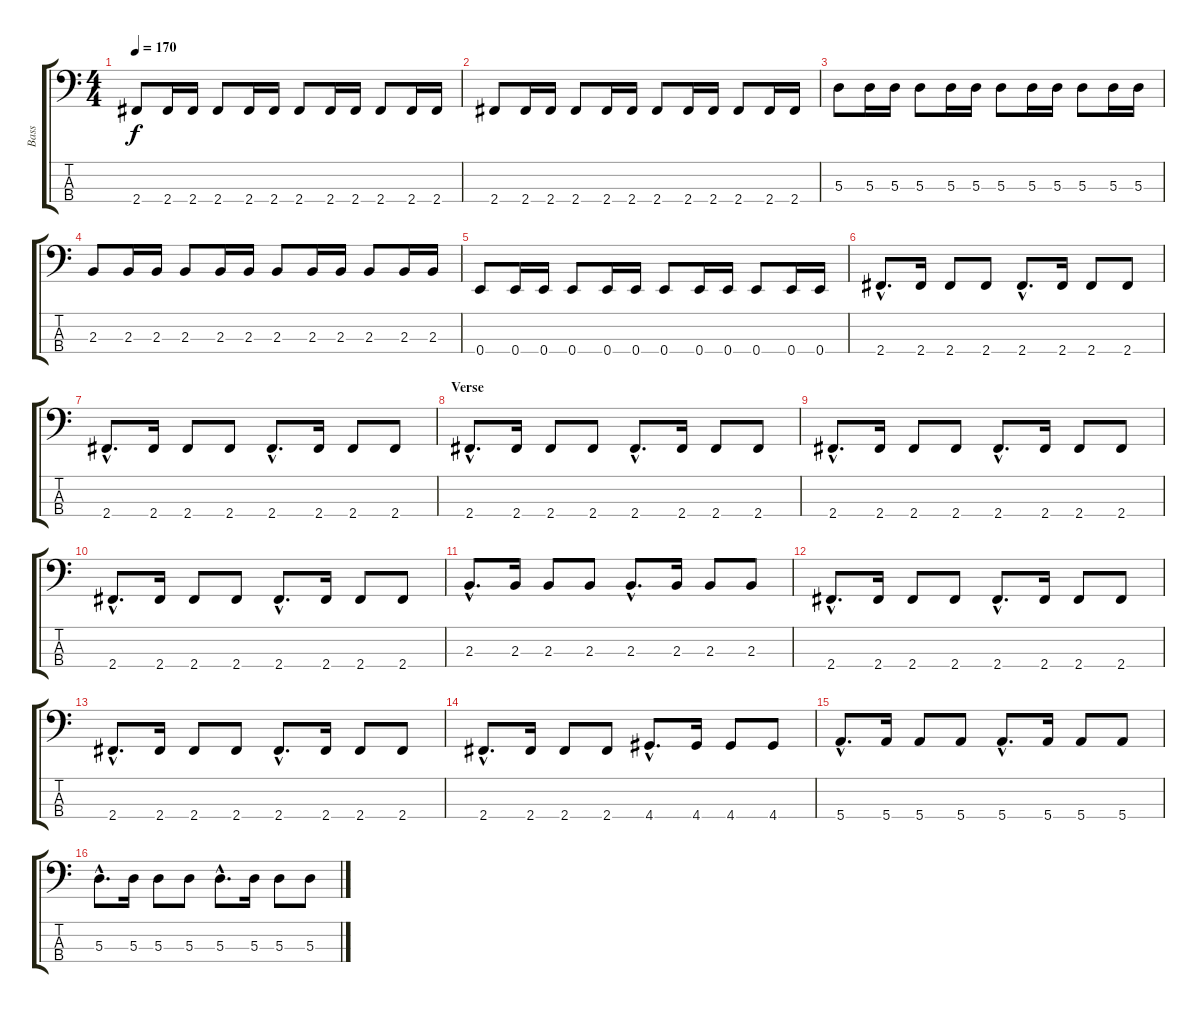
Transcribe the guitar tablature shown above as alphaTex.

\track ("Bass" "Bass") {instrument electricbassfinger}
\staff {score tabs}
\tuning (G2 D2 A1 E1) {hide}
\ts (4 4)
\tempo 170
\clef f4
\ks c
2.4.8{dy f} 2.4.16 2.4.16 2.4.8 2.4.16 2.4.16 2.4.8 2.4.16 2.4.16 2.4.8 2.4.16 2.4.16 |
2.4.8 2.4.16 2.4.16 2.4.8 2.4.16 2.4.16 2.4.8 2.4.16 2.4.16 2.4.8 2.4.16 2.4.16 |
5.3.8 5.3.16 5.3.16 5.3.8 5.3.16 5.3.16 5.3.8 5.3.16 5.3.16 5.3.8 5.3.16 5.3.16 |
2.3.8 2.3.16 2.3.16 2.3.8 2.3.16 2.3.16 2.3.8 2.3.16 2.3.16 2.3.8 2.3.16 2.3.16 |
0.4.8 0.4.16 0.4.16 0.4.8 0.4.16 0.4.16 0.4.8 0.4.16 0.4.16 0.4.8 0.4.16 0.4.16 |
2.4{hac}.8{d} 2.4.16 2.4.8 2.4.8 2.4{hac}.8{d} 2.4.16 2.4.8 2.4.8 |
2.4{hac}.8{d} 2.4.16 2.4.8 2.4.8 2.4{hac}.8{d} 2.4.16 2.4.8 2.4.8 |
\section ("" "Verse")
2.4{hac}.8{d} 2.4.16 2.4.8 2.4.8 2.4{hac}.8{d} 2.4.16 2.4.8 2.4.8 |
2.4{hac}.8{d} 2.4.16 2.4.8 2.4.8 2.4{hac}.8{d} 2.4.16 2.4.8 2.4.8 |
2.4{hac}.8{d} 2.4.16 2.4.8 2.4.8 2.4{hac}.8{d} 2.4.16 2.4.8 2.4.8 |
2.3{hac}.8{d} 2.3.16 2.3.8 2.3.8 2.3{hac}.8{d} 2.3.16 2.3.8 2.3.8 |
2.4{hac}.8{d} 2.4.16 2.4.8 2.4.8 2.4{hac}.8{d} 2.4.16 2.4.8 2.4.8 |
2.4{hac}.8{d} 2.4.16 2.4.8 2.4.8 2.4{hac}.8{d} 2.4.16 2.4.8 2.4.8 |
2.4{hac}.8{d} 2.4.16 2.4.8 2.4.8 4.4{hac}.8{d} 4.4.16 4.4.8 4.4.8 |
5.4{hac}.8{d} 5.4.16 5.4.8 5.4.8 5.4{hac}.8{d} 5.4.16 5.4.8 5.4.8 |
5.3{hac}.8{d} 5.3.16 5.3.8 5.3.8 5.3{hac}.8{d} 5.3.16 5.3.8 5.3.8
